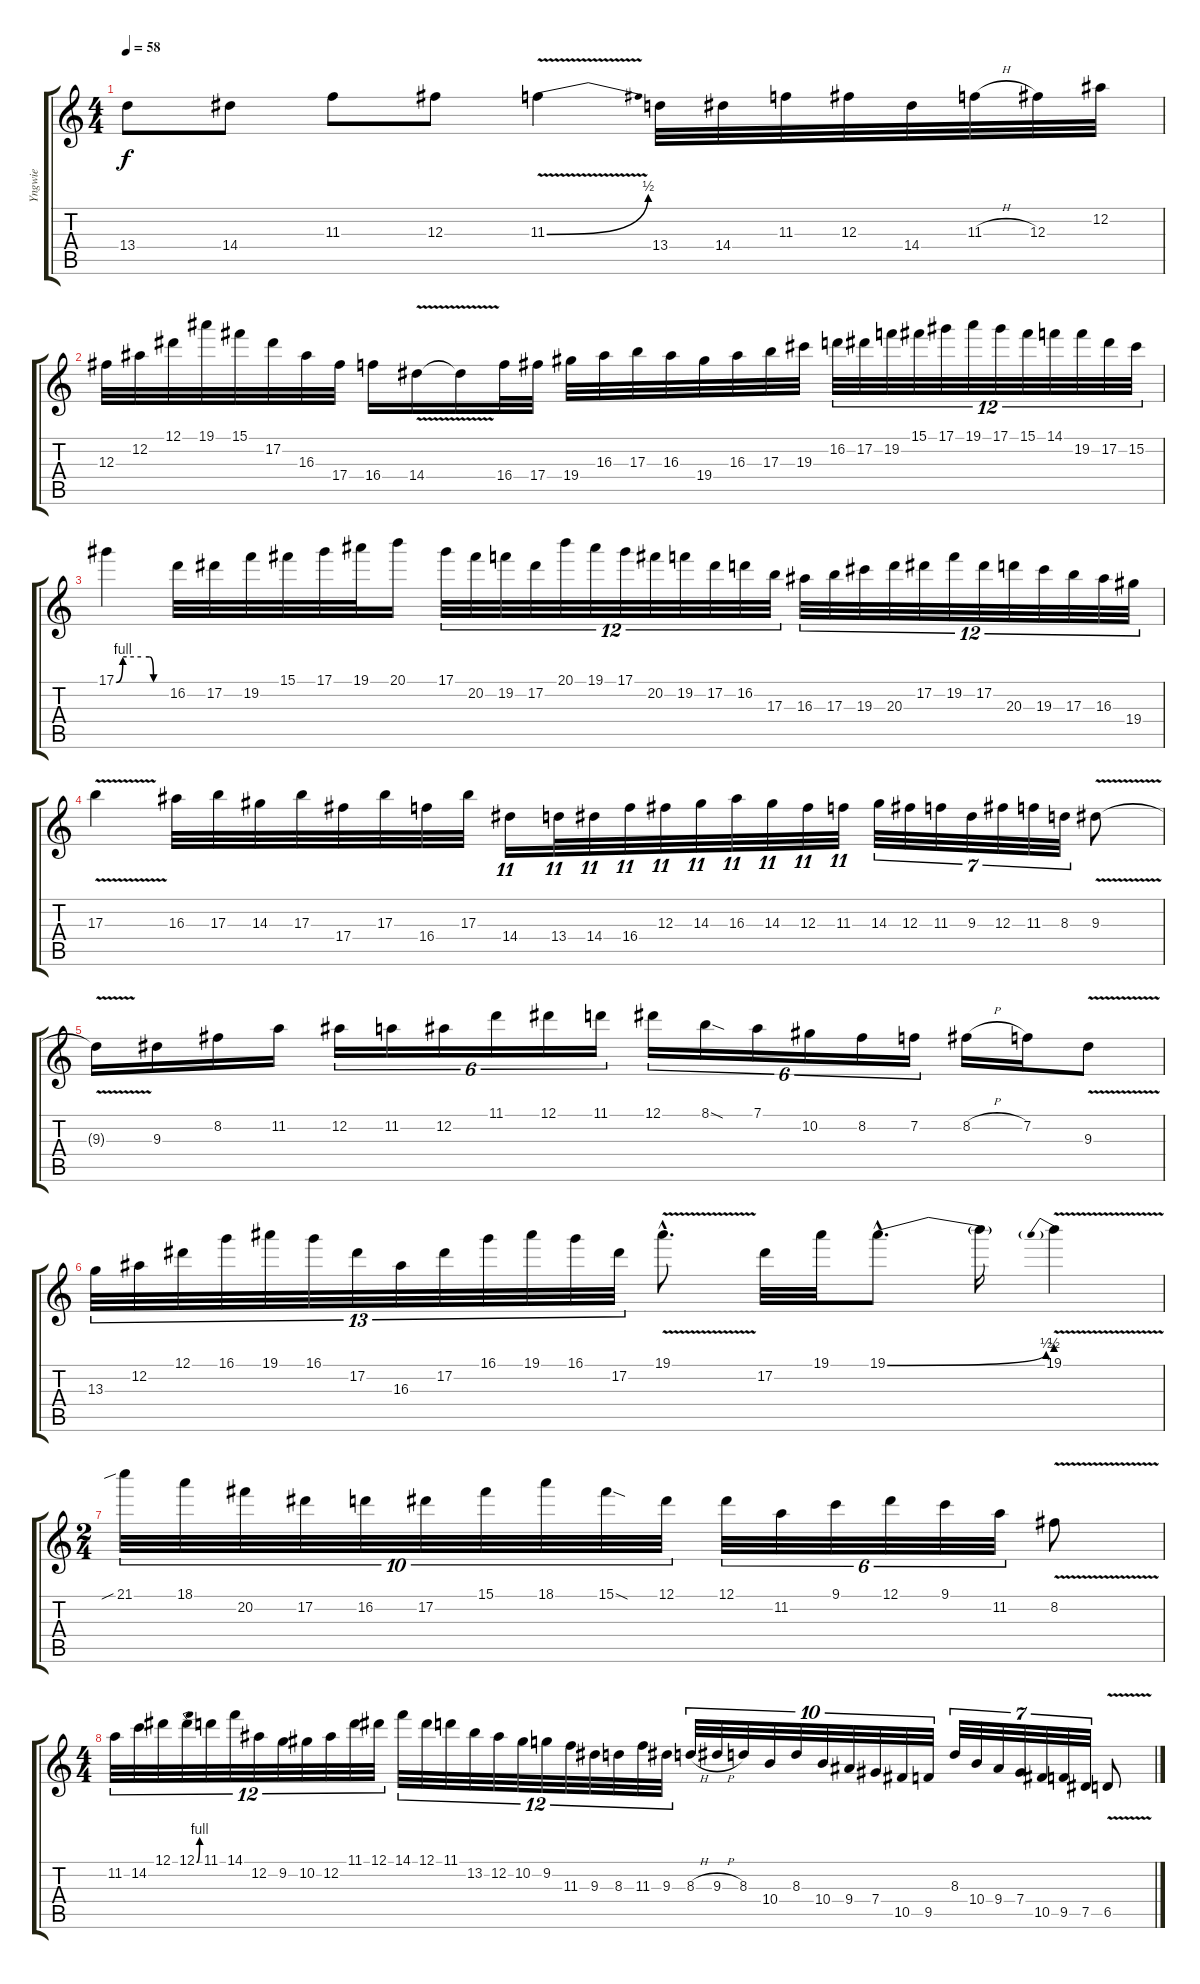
\track ("Yngwie" "Yngwie") {instrument overdrivenguitar}
\staff {score tabs}
\tuning (Eb4 Bb3 Gb3 Db3 Ab2 Eb2) {hide}
\ts (4 4)
\tempo 58
\clef g2
\ks c
13.4.8{dy f} 14.4.8 11.3.8 12.3.8 11.3{be (bend 0 0 60 2) v}.4 13.4.32 14.4.32 11.3.32 12.3.32 14.4.32 11.3{h}.32 12.3.32 12.2.32 |
12.3.32 12.2.32 12.1.32 19.1.32 15.1.32 17.2.32 16.3.32 17.4.32 16.4.16 14.4{v}.16 14.4{t}.16 16.4.32 17.4.32 19.4.32 16.3.32 17.3.32 16.3.32 19.4.32 16.3.32 17.3.32 19.3.32 16.2.32{tu (12 8)} 17.2.32{tu (12 8)} 19.2.32{tu (12 8)} 15.1.32{tu (12 8)} 17.1.32{tu (12 8)} 19.1.32{tu (12 8)} 17.1.32{tu (12 8)} 15.1.32{tu (12 8)} 14.1.32{tu (12 8)} 19.2.32{tu (12 8)} 17.2.32{tu (12 8)} 15.2.32{tu (12 8)} |
17.1{be (custom 0 0 8 4 30 4 40 4 45 0 60 0)}.4 16.2.32 17.2.32 19.2.32 15.1.32 17.1.32 19.1.32 20.1.16 17.1.32{tu (12 8)} 20.2.32{tu (12 8)} 19.2.32{tu (12 8)} 17.2.32{tu (12 8)} 20.1.32{tu (12 8)} 19.1.32{tu (12 8)} 17.1.32{tu (12 8)} 20.2.32{tu (12 8)} 19.2.32{tu (12 8)} 17.2.32{tu (12 8)} 16.2.32{tu (12 8)} 17.3.32{tu (12 8)} 16.3.32{tu (12 8)} 17.3.32{tu (12 8)} 19.3.32{tu (12 8)} 20.3.32{tu (12 8)} 17.2.32{tu (12 8)} 19.2.32{tu (12 8)} 17.2.32{tu (12 8)} 20.3.32{tu (12 8)} 19.3.32{tu (12 8)} 17.3.32{tu (12 8)} 16.3.32{tu (12 8)} 19.4.32{tu (12 8)} |
17.3{v}.4 16.3.32 17.3.32 14.3.32 17.3.32 17.4.32 17.3.32 16.4.32 17.3.32 14.4.16{tu (11 8)} 13.4.32{tu (11 8)} 14.4.32{tu (11 8)} 16.4.32{tu (11 8)} 12.3.32{tu (11 8)} 14.3.32{tu (11 8)} 16.3.32{tu (11 8)} 14.3.32{tu (11 8)} 12.3.32{tu (11 8)} 11.3.32{tu (11 8)} 14.3.32{tu (7 4)} 12.3.32{tu (7 4)} 11.3.32{tu (7 4)} 9.3.32{tu (7 4)} 12.3.32{tu (7 4)} 11.3.32{tu (7 4)} 8.3.32{tu (7 4)} 9.3{v}.8 |
9.3{t}.16 9.3.16 8.2.16 11.2.16 12.2.16{tu (6 4)} 11.2.16{tu (6 4)} 12.2.16{tu (6 4)} 11.1.16{tu (6 4)} 12.1.16{tu (6 4)} 11.1.16{tu (6 4)} 12.1.16{tu (6 4)} 8.1{sod}.16{tu (6 4)} 7.1.16{tu (6 4)} 10.2.16{tu (6 4)} 8.2.16{tu (6 4)} 7.2.16{tu (6 4)} 8.2{h}.16 7.2.16 9.3{v}.8 |
13.3.32{tu (13 8)} 12.2.32{tu (13 8)} 12.1.32{tu (13 8)} 16.1.32{tu (13 8)} 19.1.32{tu (13 8)} 16.1.32{tu (13 8)} 17.2.32{tu (13 8)} 16.3.32{tu (13 8)} 17.2.32{tu (13 8)} 16.1.32{tu (13 8)} 19.1.32{tu (13 8)} 16.1.32{tu (13 8)} 17.2.32{tu (13 8)} 19.1{v hac}.8{d} 17.2.32 19.1.32 19.1{be (bend 0 0 60 2) hac}.8{d} 19.1{t}.16 19.1{be (prebend 0 2 60 2) v}.4 |
\ts (2 4)
21.1{sib}.32{tu (10 8)} 18.1.32{tu (10 8)} 20.2.32{tu (10 8)} 17.2.32{tu (10 8)} 16.2.32{tu (10 8)} 17.2.32{tu (10 8)} 15.1.32{tu (10 8)} 18.1.32{tu (10 8)} 15.1{sod}.32{tu (10 8)} 12.1.32{tu (10 8)} 12.1.32{tu (6 4)} 11.2.32{tu (6 4)} 9.1.32{tu (6 4)} 12.1.32{tu (6 4)} 9.1.32{tu (6 4)} 11.2.32{tu (6 4)} 8.2{v}.8 |
\ts (4 4)
11.2.32{tu (12 8)} 14.2.32{tu (12 8)} 12.1.32{tu (12 8)} 12.1{be (bend 0 0 60 4)}.32{tu (12 8)} 11.1.32{tu (12 8)} 14.1.32{tu (12 8)} 12.2.32{tu (12 8)} 9.2.32{tu (12 8)} 10.2.32{tu (12 8)} 12.2.32{tu (12 8)} 11.1.32{tu (12 8)} 12.1.32{tu (12 8)} 14.1.32{tu (12 8)} 12.1.32{tu (12 8)} 11.1.32{tu (12 8)} 13.2.32{tu (12 8)} 12.2.32{tu (12 8)} 10.2.32{tu (12 8)} 9.2.32{tu (12 8)} 11.3.32{tu (12 8)} 9.3.32{tu (12 8)} 8.3.32{tu (12 8)} 11.3.32{tu (12 8)} 9.3.32{tu (12 8)} 8.3{h}.32{tu (10 8)} 9.3{h}.32{tu (10 8)} 8.3.32{tu (10 8)} 10.4.32{tu (10 8)} 8.3.32{tu (10 8)} 10.4.32{tu (10 8)} 9.4.32{tu (10 8)} 7.4.32{tu (10 8)} 10.5.32{tu (10 8)} 9.5.32{tu (10 8)} 8.3.32{tu (7 4)} 10.4.32{tu (7 4)} 9.4.32{tu (7 4)} 7.4.32{tu (7 4)} 10.5.32{tu (7 4)} 9.5.32{tu (7 4)} 7.5.32{tu (7 4)} 6.5{v}.8
